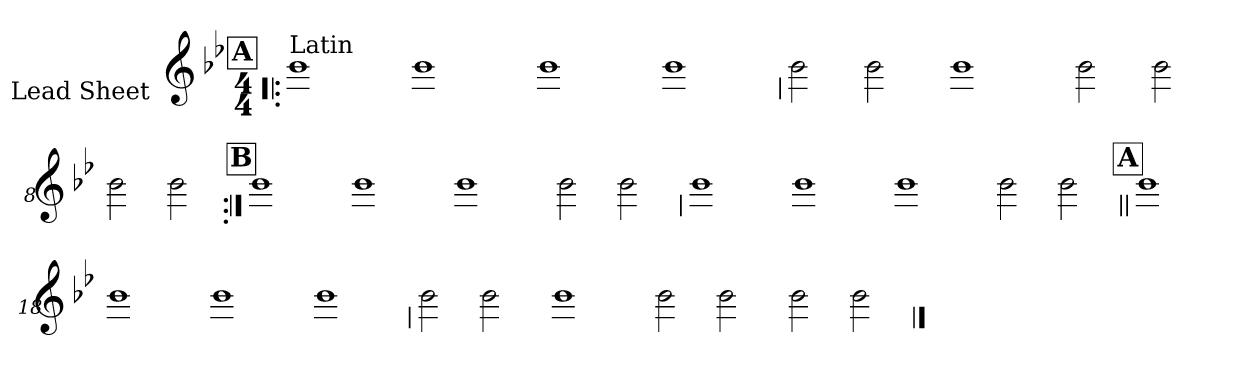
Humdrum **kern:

**kern
*part1
*staff1
*I"Lead Sheet
*stria0
*clefG2
*k[b-e-]
*g:
*M4/4
!!LO:REH:place=s1:a:t=A
=1!|:
!LO:TX:a:t=Latin
1b-
=2-
1b-
=3-
1b-
=4-
1b-
!!LO:LB:g=z
=5
2b-
2b-
=6-
1b-
=7-
2b-
2b-
=8-
2b-
2b-
!!LO:LB:g=z
!!LO:REH:place=s1:a:t=B
=9:|!
1b-
=10-
1b-
=11-
1b-
=12-
2b-
2b-
!!LO:LB:g=z
=13
1b-
=14-
1b-
=15-
1b-
=16-
2b-
2b-
!!LO:LB:g=z
!!LO:REH:place=s1:a:t=A
=17||
1b-
=18-
1b-
=19-
1b-
=20-
1b-
!!LO:LB:g=z
=21
2b-
2b-
=22-
1b-
=23-
2b-
2b-
=24-
2b-
2b-
==
*-
